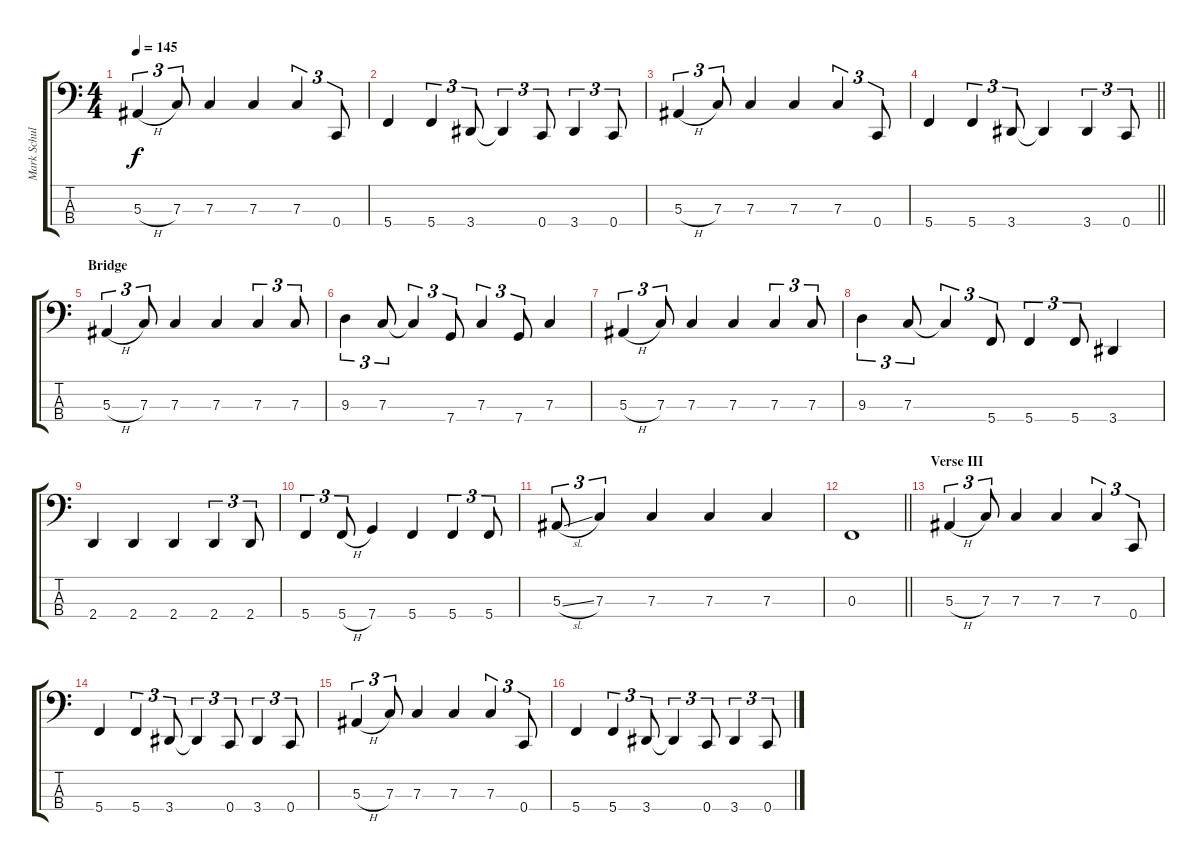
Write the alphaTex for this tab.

\track ("Mark Schultz" "Mark Schul") {instrument electricbasspick}
\staff {score tabs}
\tuning (Eb2 Bb1 F1 C1) {hide}
\ts (4 4)
\tempo 145
\clef f4
\ks c
5.3{h}.4{tu (3 2) dy f} 7.3.8{tu (3 2)} 7.3.4 7.3.4 7.3.4{tu (3 2)} 0.4.8{tu (3 2)} |
5.4.4 5.4.4{tu (3 2)} 3.4.8{tu (3 2)} 3.4{t}.4{tu (3 2)} 0.4.8{tu (3 2)} 3.4.4{tu (3 2)} 0.4.8{tu (3 2)} |
5.3{h}.4{tu (3 2)} 7.3.8{tu (3 2)} 7.3.4 7.3.4 7.3.4{tu (3 2)} 0.4.8{tu (3 2)} |
\barLineRight lightlight
5.4.4 5.4.4{tu (3 2)} 3.4.8{tu (3 2)} 3.4{t}.4 3.4.4{tu (3 2)} 0.4.8{tu (3 2)} |
\section ("" "Bridge")
5.3{h}.4{tu (3 2)} 7.3.8{tu (3 2)} 7.3.4 7.3.4 7.3.4{tu (3 2)} 7.3.8{tu (3 2)} |
9.3.4{tu (3 2)} 7.3.8{tu (3 2)} 7.3{t}.4{tu (3 2)} 7.4.8{tu (3 2)} 7.3.4{tu (3 2)} 7.4.8{tu (3 2)} 7.3.4 |
5.3{h}.4{tu (3 2)} 7.3.8{tu (3 2)} 7.3.4 7.3.4 7.3.4{tu (3 2)} 7.3.8{tu (3 2)} |
9.3.4{tu (3 2)} 7.3.8{tu (3 2)} 7.3{t}.4{tu (3 2)} 5.4.8{tu (3 2)} 5.4.4{tu (3 2)} 5.4.8{tu (3 2)} 3.4.4 |
2.4.4 2.4.4 2.4.4 2.4.4{tu (3 2)} 2.4.8{tu (3 2)} |
5.4.4{tu (3 2)} 5.4{h}.8{tu (3 2)} 7.4.4 5.4.4 5.4.4{tu (3 2)} 5.4.8{tu (3 2)} |
5.3{sl}.8{tu (3 2)} 7.3.4{tu (3 2)} 7.3.4 7.3.4 7.3.4 |
\barLineRight lightlight
0.3.1 |
\section ("" "Verse III")
5.3{h}.4{tu (3 2)} 7.3.8{tu (3 2)} 7.3.4 7.3.4 7.3.4{tu (3 2)} 0.4.8{tu (3 2)} |
5.4.4 5.4.4{tu (3 2)} 3.4.8{tu (3 2)} 3.4{t}.4{tu (3 2)} 0.4.8{tu (3 2)} 3.4.4{tu (3 2)} 0.4.8{tu (3 2)} |
5.3{h}.4{tu (3 2)} 7.3.8{tu (3 2)} 7.3.4 7.3.4 7.3.4{tu (3 2)} 0.4.8{tu (3 2)} |
5.4.4 5.4.4{tu (3 2)} 3.4.8{tu (3 2)} 3.4{t}.4{tu (3 2)} 0.4.8{tu (3 2)} 3.4.4{tu (3 2)} 0.4.8{tu (3 2)}
